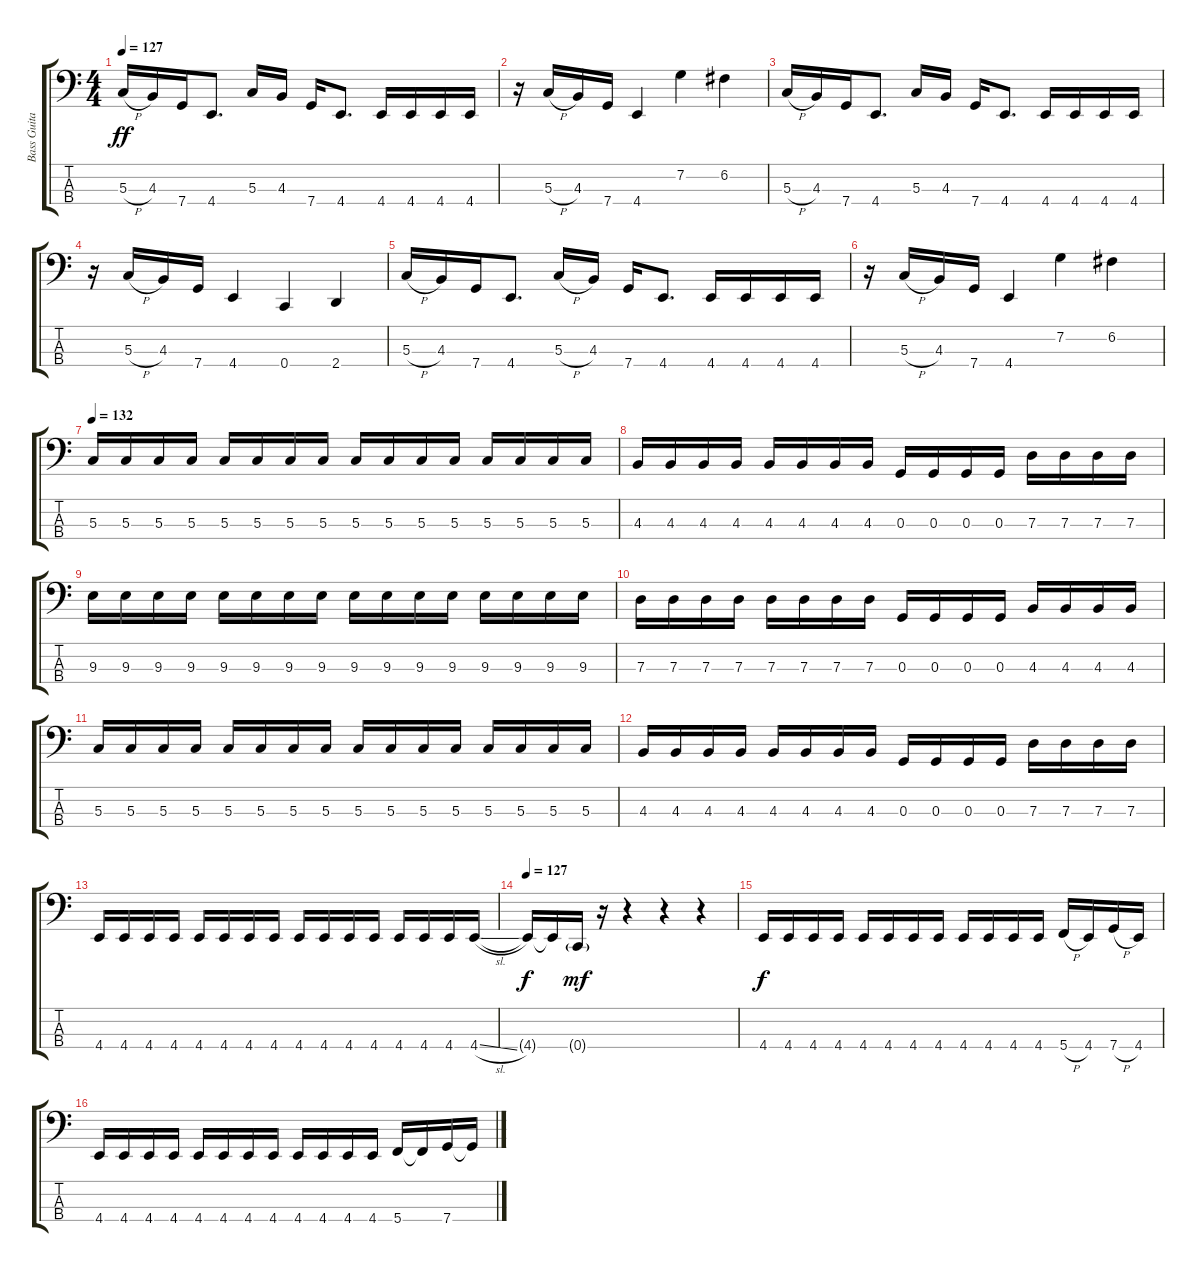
\track ("Bass Guitar" "Bass Guita") {instrument electricbasspick}
\staff {score tabs}
\tuning (F2 C2 G1 C1) {hide}
\ts (4 4)
\tempo 127
\clef f4
\ks c
5.3{h}.16{dy ff} 4.3.16 7.4.16 4.4.8{d} 5.3.16 4.3.16 7.4.16 4.4.8{d} 4.4.16 4.4.16 4.4.16 4.4.16 |
r.16 5.3{h}.16 4.3.16 7.4.16 4.4.4 7.2.4 6.2.4 |
5.3{h}.16 4.3.16 7.4.16 4.4.8{d} 5.3.16 4.3.16 7.4.16 4.4.8{d} 4.4.16 4.4.16 4.4.16 4.4.16 |
r.16 5.3{h}.16 4.3.16 7.4.16 4.4.4 0.4.4 2.4.4 |
5.3{h}.16 4.3.16 7.4.16 4.4.8{d} 5.3{h}.16 4.3.16 7.4.16 4.4.8{d} 4.4.16 4.4.16 4.4.16 4.4.16 |
r.16 5.3{h}.16 4.3.16 7.4.16 4.4.4 7.2.4 6.2.4 |
\tempo 132
5.3.16 5.3.16 5.3.16 5.3.16 5.3.16 5.3.16 5.3.16 5.3.16 5.3.16 5.3.16 5.3.16 5.3.16 5.3.16 5.3.16 5.3.16 5.3.16 |
4.3.16 4.3.16 4.3.16 4.3.16 4.3.16 4.3.16 4.3.16 4.3.16 0.3.16 0.3.16 0.3.16 0.3.16 7.3.16 7.3.16 7.3.16 7.3.16 |
9.3.16 9.3.16 9.3.16 9.3.16 9.3.16 9.3.16 9.3.16 9.3.16 9.3.16 9.3.16 9.3.16 9.3.16 9.3.16 9.3.16 9.3.16 9.3.16 |
7.3.16 7.3.16 7.3.16 7.3.16 7.3.16 7.3.16 7.3.16 7.3.16 0.3.16 0.3.16 0.3.16 0.3.16 4.3.16 4.3.16 4.3.16 4.3.16 |
5.3.16 5.3.16 5.3.16 5.3.16 5.3.16 5.3.16 5.3.16 5.3.16 5.3.16 5.3.16 5.3.16 5.3.16 5.3.16 5.3.16 5.3.16 5.3.16 |
4.3.16 4.3.16 4.3.16 4.3.16 4.3.16 4.3.16 4.3.16 4.3.16 0.3.16 0.3.16 0.3.16 0.3.16 7.3.16 7.3.16 7.3.16 7.3.16 |
4.4.16 4.4.16 4.4.16 4.4.16 4.4.16 4.4.16 4.4.16 4.4.16 4.4.16 4.4.16 4.4.16 4.4.16 4.4.16 4.4.16 4.4.16 4.4{sl}.16 |
\tempo 127
4.4{t}.16{dy f} 4.4{t}.16 0.4{g}.16{dy mf} r.16 r.4 r.4 r.4 |
4.4.16{dy f} 4.4.16 4.4.16 4.4.16 4.4.16 4.4.16 4.4.16 4.4.16 4.4.16 4.4.16 4.4.16 4.4.16 5.4{h}.16 4.4.16 7.4{h}.16 4.4.16 |
4.4.16 4.4.16 4.4.16 4.4.16 4.4.16 4.4.16 4.4.16 4.4.16 4.4.16 4.4.16 4.4.16 4.4.16 5.4.16 5.4{t}.16 7.4.16 7.4{t}.16
